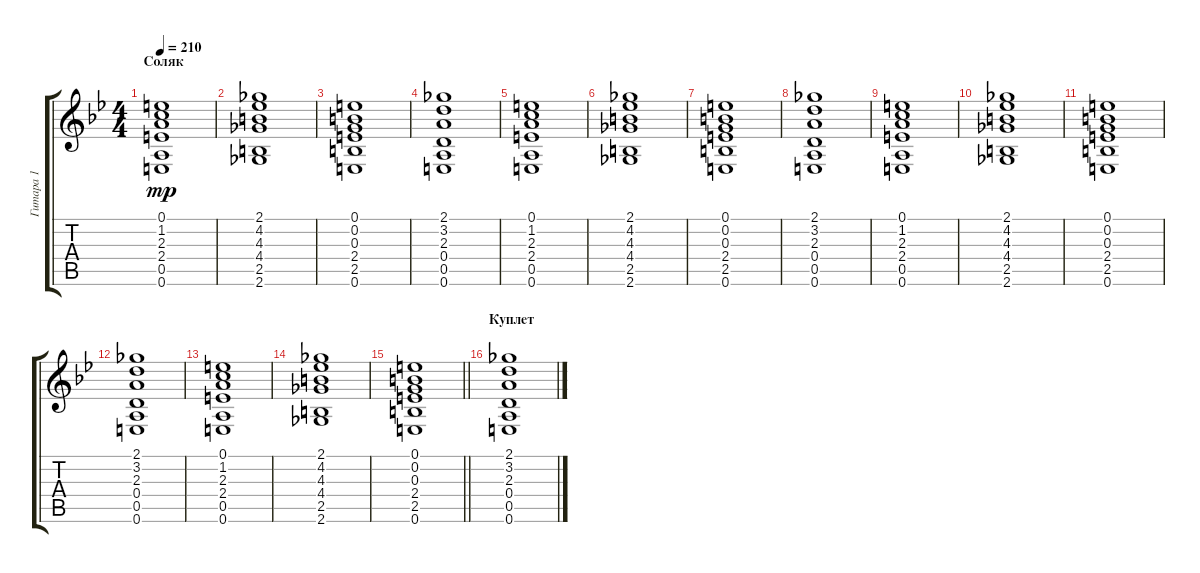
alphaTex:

\track ("Гитара 1" "Гитара 1") {instrument distortionguitar}
\staff {score tabs}
\tuning (E4 B3 G3 D3 A2 E2) {hide}
\ts (4 4)
\section ("" "Соляк")
\tempo 210
\clef g2
\ks bb
(0.1 1.2 2.3 2.4 0.5 0.6).1{dy mp volume 16} |
(2.1 4.2 4.3 4.4 2.5 2.6).1 |
(0.1 0.2 0.3 2.4 2.5 0.6).1 |
(2.1 3.2 2.3 0.4 0.5 0.6).1 |
(0.1 1.2 2.3 2.4 0.5 0.6).1 |
(2.1 4.2 4.3 4.4 2.5 2.6).1 |
(0.1 0.2 0.3 2.4 2.5 0.6).1 |
(2.1 3.2 2.3 0.4 0.5 0.6).1 |
(0.1 1.2 2.3 2.4 0.5 0.6).1 |
(2.1 4.2 4.3 4.4 2.5 2.6).1 |
(0.1 0.2 0.3 2.4 2.5 0.6).1 |
(2.1 3.2 2.3 0.4 0.5 0.6).1 |
(0.1 1.2 2.3 2.4 0.5 0.6).1 |
(2.1 4.2 4.3 4.4 2.5 2.6).1 |
\barLineRight lightlight
(0.1 0.2 0.3 2.4 2.5 0.6).1 |
\section ("" "Куплет")
(2.1 3.2 2.3 0.4 0.5 0.6).1
